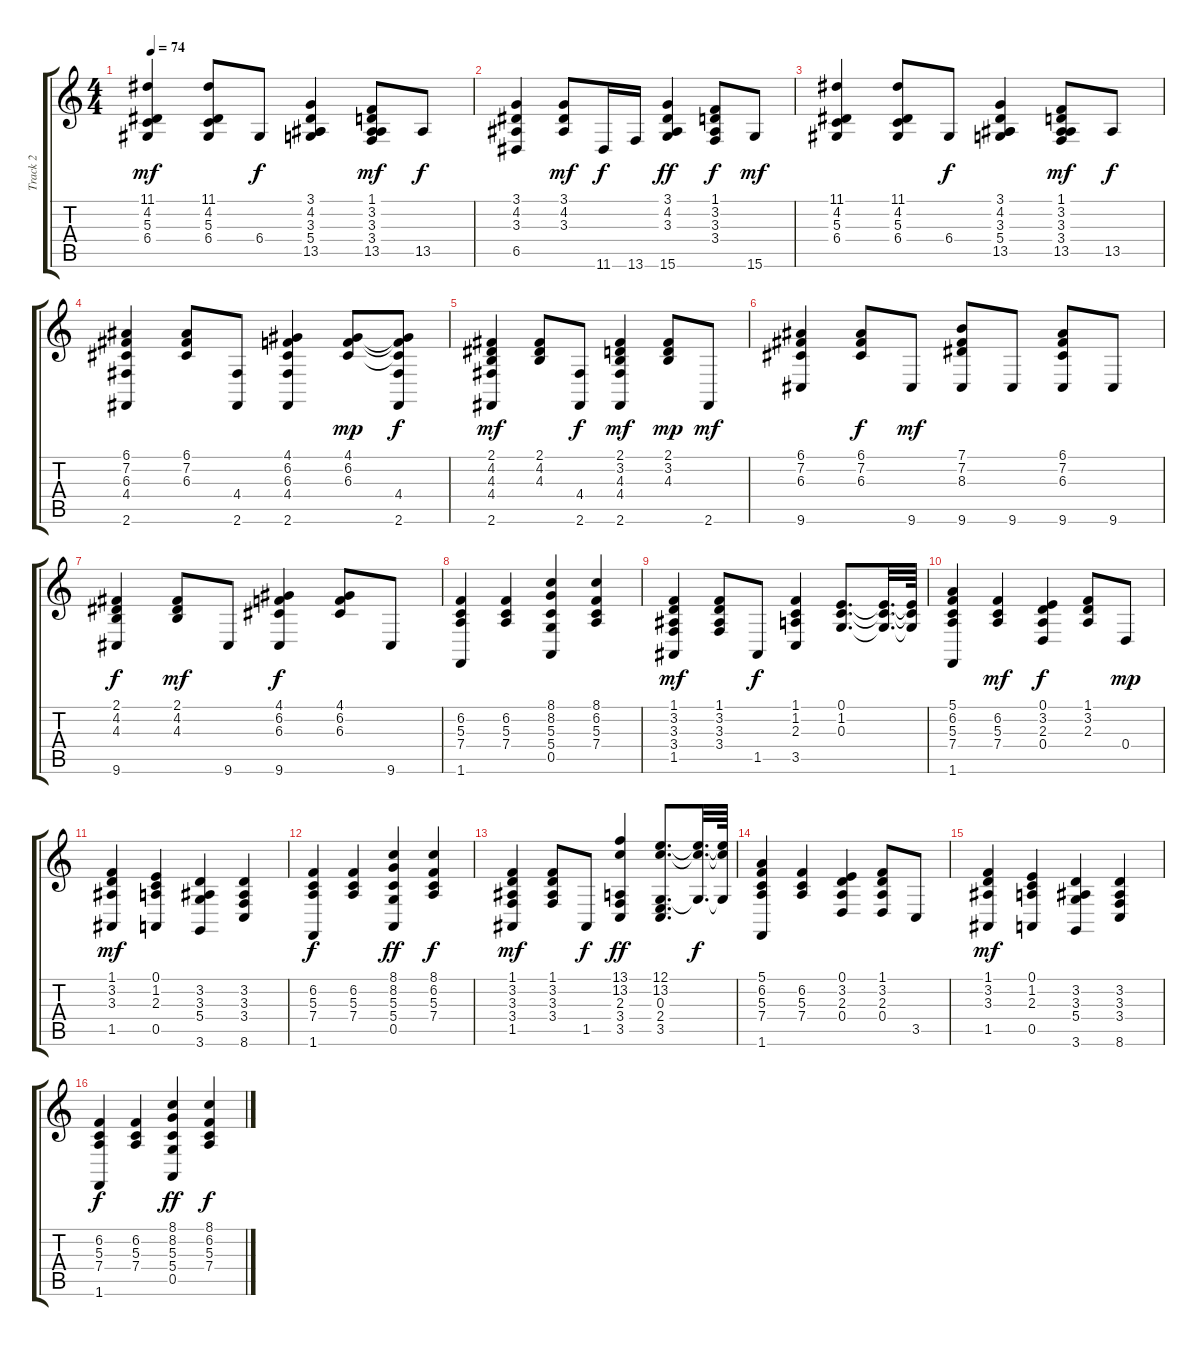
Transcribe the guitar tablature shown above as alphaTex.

\track ("Track 2" "Track 2") {instrument electricgrandpiano}
\staff {score tabs}
\tuning (E4 B3 G3 D3 A2 E2) {hide}
\ts (4 4)
\tempo 74
\clef g2
\ks c
(11.1 4.2 5.3 6.4).4{dy mf} (11.1 4.2 5.3 6.4).8 6.4.8{dy f} (3.1 4.2 3.3 5.4 13.5).4 (1.1 3.2 3.3 3.4 13.5).8{dy mf} 13.5.8{dy f} |
(3.1 4.2 3.3 6.5).4 (3.1 4.2 3.3).8{dy mf} 11.6.16{dy f} 13.6.16 (3.1 4.2 3.3 15.6).4{dy ff} (1.1 3.2 3.3 3.4).8{dy f} 15.6.8{dy mf} |
(11.1 4.2 5.3 6.4).4 (11.1 4.2 5.3 6.4).8 6.4.8{dy f} (3.1 4.2 3.3 5.4 13.5).4 (1.1 3.2 3.3 3.4 13.5).8{dy mf} 13.5.8{dy f} |
(6.1 7.2 6.3 4.4 2.6).4 (6.1 7.2 6.3).8 (4.4 2.6).8 (4.1 6.2 6.3 4.4 2.6).4 (4.1 6.2 6.3).8{dy mp} (4.1{t} 6.2{t} 6.3{t} 4.4 2.6).8{dy f} |
(2.1 4.2 4.3 4.4 2.6).4{dy mf} (2.1 4.2 4.3).8 (4.4 2.6).8{dy f} (2.1 3.2 4.3 4.4 2.6).4{dy mf} (2.1 3.2 4.3).8{dy mp} 2.6.8{dy mf} |
(6.1 7.2 6.3 9.6).4 (6.1 7.2 6.3).8{dy f} 9.6.8{dy mf} (7.1 7.2 8.3 9.6).8 9.6.8 (6.1 7.2 6.3 9.6).8 9.6.8 |
(2.1 4.2 4.3 9.6).4{dy f} (2.1 4.2 4.3).8{dy mf} 9.6.8 (4.1 6.2 6.3 9.6).4{dy f} (4.1 6.2 6.3).8 9.6.8 |
(6.2 5.3 7.4 1.6).4 (6.2 5.3 7.4).4 (8.1 8.2 5.3 5.4 0.5).4 (8.1 6.2 5.3 7.4).4 |
(1.1 3.2 3.3 3.4 1.5).4{dy mf} (1.1 3.2 3.3 3.4).8 1.5.8{dy f} (1.1 1.2 2.3 3.5).4 (0.1 1.2 0.3).8{d} (0.1{t} 1.2{t} 0.3{t}).32{d} (0.1{t} 1.2{t} 0.3{t}).64 |
(5.1 6.2 5.3 7.4 1.6).4 (6.2 5.3 7.4).4{dy mf} (0.1 3.2 2.3 0.4).4{dy f} (1.1 3.2 2.3).8 0.4.8{dy mp} |
(1.1 3.2 3.3 1.5).4{dy mf} (0.1 1.2 2.3 0.5).4 (3.2 3.3 5.4 3.6).4 (3.2 3.3 3.4 8.6).4 |
(6.2 5.3 7.4 1.6).4{dy f} (6.2 5.3 7.4).4 (8.1 8.2 5.3 5.4 0.5).4{dy ff} (8.1 6.2 5.3 7.4).4{dy f} |
(1.1 3.2 3.3 3.4 1.5).4{dy mf} (1.1 3.2 3.3 3.4).8 1.5.8{dy f} (13.1 13.2 2.3 3.4 3.5).4{dy ff} (12.1 13.2 0.3 2.4 3.5).8{d} (12.1{t} 13.2{t} 0.3{t}).32{d dy f} (12.1{t} 13.2{t} 0.3{t}).64 |
(5.1 6.2 5.3 7.4 1.6).4 (6.2 5.3 7.4).4 (0.1 3.2 2.3 0.4).4 (1.1 3.2 2.3 0.4).8 3.5.8 |
(1.1 3.2 3.3 1.5).4{dy mf} (0.1 1.2 2.3 0.5).4 (3.2 3.3 5.4 3.6).4 (3.2 3.3 3.4 8.6).4 |
(6.2 5.3 7.4 1.6).4{dy f} (6.2 5.3 7.4).4 (8.1 8.2 5.3 5.4 0.5).4{dy ff} (8.1 6.2 5.3 7.4).4{dy f}
